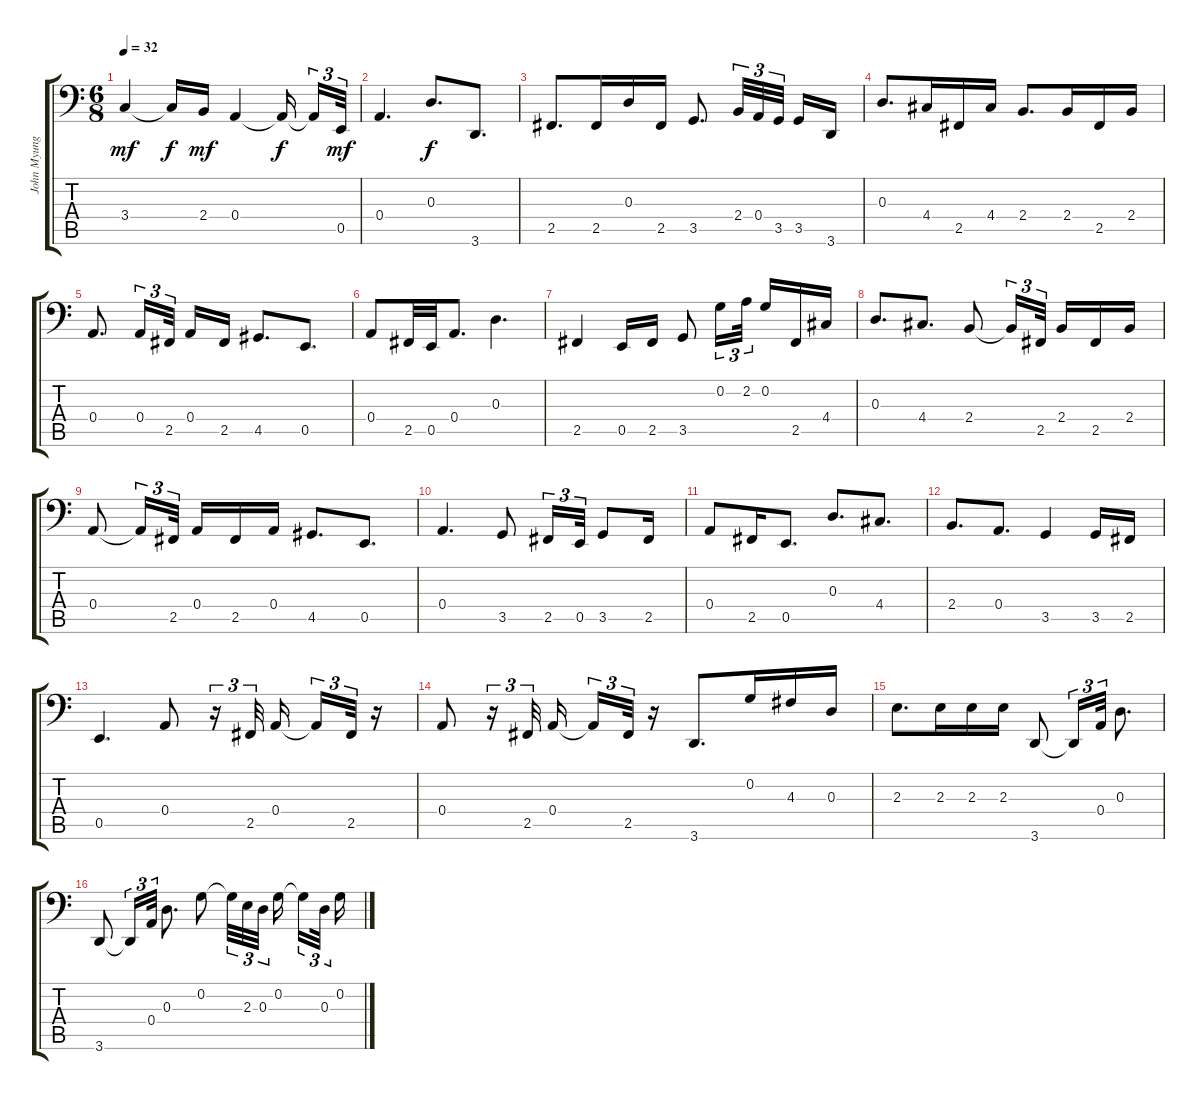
\track ("John Myung" "John Myung") {instrument electricbassfinger}
\staff {score tabs}
\tuning (C3 G2 D2 A1 E1 B0) {hide}
\ts (6 8)
\tempo 32
\clef f4
\ks c
3.4.4{dy mf} 3.4{t}.16{dy f} 2.4.16{dy mf} 0.4.4 0.4{t}.16{dy f beam splitsecondary} 0.4{t}.16{tu (3 2)} 0.5.32{tu (3 2) dy mf} |
0.4.4{d} 0.3.8{d dy f} 3.6.8{d} |
2.5.8{d} 2.5.16 0.3.16 2.5.16 3.5.8{d} 2.4.32{tu (3 2)} 0.4.32{tu (3 2)} 3.5.32{tu (3 2) beam splitsecondary} 3.5.16 3.6.16 |
0.3.8{d} 4.4.16 2.5.16 4.4.16 2.4.8{d} 2.4.16 2.5.16 2.4.16 |
0.4.8{d} 0.4.16{tu (3 2)} 2.5.32{tu (3 2) beam splitsecondary} 0.4.16 2.5.16 4.5.8{d} 0.5.8{d} |
0.4.8 2.5.32 0.5.32 0.4.8{d} 0.3.4{d} |
2.5.4 0.5.16 2.5.16 3.5.8 0.2.16{tu (3 2)} 2.2.32{tu (3 2) beam splitsecondary} 0.2.16 2.5.16 4.4.16 |
0.3.8{d} 4.4.8{d} 2.4.8 2.4{t}.16{tu (3 2)} 2.5.32{tu (3 2) beam splitsecondary} 2.4.16 2.5.16 2.4.16 |
0.4.8 0.4{t}.16{tu (3 2)} 2.5.32{tu (3 2) beam splitsecondary} 0.4.16 2.5.16 0.4.16 4.5.8{d} 0.5.8{d} |
0.4.4{d} 3.5.8 2.5.16{tu (3 2)} 0.5.32{tu (3 2)} 3.5.8 2.5.16 |
0.4.8 2.5.16 0.5.8{d} 0.3.8{d} 4.4.8{d} |
2.4.8{d} 0.4.8{d} 3.5.4 3.5.16 2.5.16 |
0.5.4{d} 0.4.8 r.16{tu (3 2)} 2.5.32{tu (3 2) beam splitsecondary} 0.4.16{beam splitsecondary} 0.4{t}.16{tu (3 2)} 2.5.32{tu (3 2)} r.16 |
0.4.8 r.16{tu (3 2)} 2.5.32{tu (3 2) beam splitsecondary} 0.4.16{beam splitsecondary} 0.4{t}.16{tu (3 2)} 2.5.32{tu (3 2)} r.16 3.6.8{d} 0.2.16 4.3.16 0.3.16 |
2.3.8{d} 2.3.16 2.3.16 2.3.16 3.6.8 3.6{t}.16{tu (3 2)} 0.4.32{tu (3 2)} 0.3.8{d} |
3.6.8 3.6{t}.16{tu (3 2)} 0.4.32{tu (3 2)} 0.3.8{d} 0.2.8 0.2{t}.32{tu (3 2)} 2.3.32{tu (3 2)} 0.3.32{tu (3 2) beam splitsecondary} 0.2.16{beam splitsecondary} 0.2{t}.16{tu (3 2)} 0.3.32{tu (3 2) beam splitsecondary} 0.2.16
